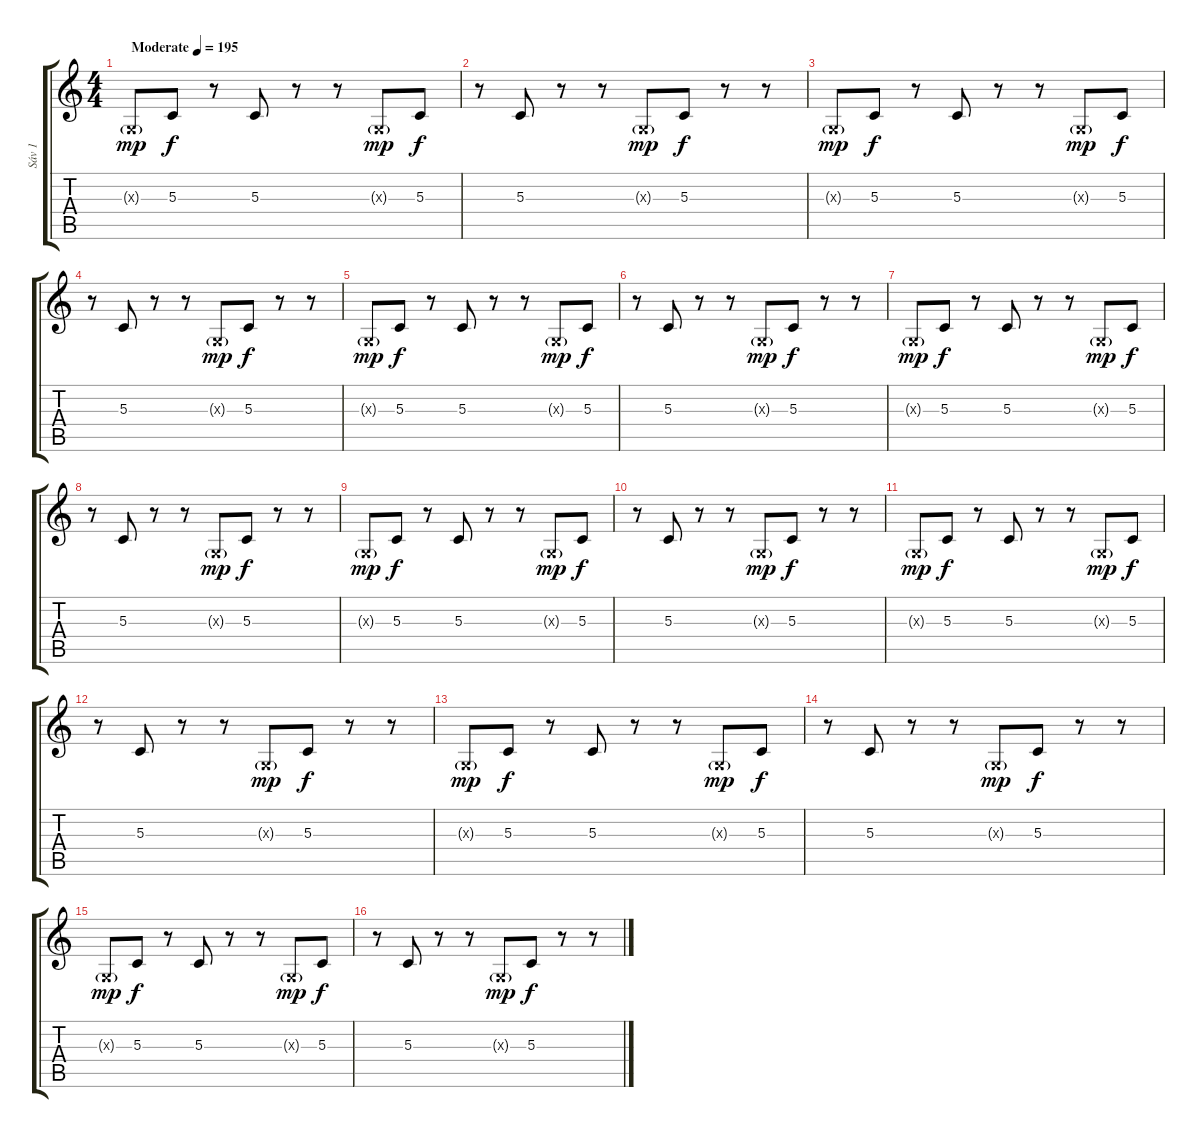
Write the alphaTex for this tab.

\track ("Sáv 1" "Sáv 1") {instrument fx7echoes}
\staff {score tabs}
\tuning (E4 B3 G3 D3 A2 E2) {hide}
\ts (4 4)
\tempo (195 "Moderate")
\clef g2
\ks c
0.3{g x}.8{dy mp instrument fx7echoes} 5.3.8{dy f} r.8 5.3.8 r.8 r.8 0.3{g x}.8{dy mp} 5.3.8{dy f} |
r.8 5.3.8 r.8 r.8 0.3{g x}.8{dy mp} 5.3.8{dy f} r.8 r.8 |
0.3{g x}.8{dy mp} 5.3.8{dy f} r.8 5.3.8 r.8 r.8 0.3{g x}.8{dy mp} 5.3.8{dy f} |
r.8 5.3.8 r.8 r.8 0.3{g x}.8{dy mp} 5.3.8{dy f} r.8 r.8 |
0.3{g x}.8{dy mp} 5.3.8{dy f} r.8 5.3.8 r.8 r.8 0.3{g x}.8{dy mp} 5.3.8{dy f} |
r.8 5.3.8 r.8 r.8 0.3{g x}.8{dy mp} 5.3.8{dy f} r.8 r.8 |
0.3{g x}.8{dy mp} 5.3.8{dy f} r.8 5.3.8 r.8 r.8 0.3{g x}.8{dy mp} 5.3.8{dy f} |
r.8 5.3.8 r.8 r.8 0.3{g x}.8{dy mp} 5.3.8{dy f} r.8 r.8 |
0.3{g x}.8{dy mp} 5.3.8{dy f} r.8 5.3.8 r.8 r.8 0.3{g x}.8{dy mp} 5.3.8{dy f} |
r.8 5.3.8 r.8 r.8 0.3{g x}.8{dy mp} 5.3.8{dy f} r.8 r.8 |
0.3{g x}.8{dy mp} 5.3.8{dy f} r.8 5.3.8 r.8 r.8 0.3{g x}.8{dy mp} 5.3.8{dy f} |
r.8 5.3.8 r.8 r.8 0.3{g x}.8{dy mp} 5.3.8{dy f} r.8 r.8 |
0.3{g x}.8{dy mp} 5.3.8{dy f} r.8 5.3.8 r.8 r.8 0.3{g x}.8{dy mp} 5.3.8{dy f} |
r.8 5.3.8 r.8 r.8 0.3{g x}.8{dy mp} 5.3.8{dy f} r.8 r.8 |
0.3{g x}.8{dy mp} 5.3.8{dy f} r.8 5.3.8 r.8 r.8 0.3{g x}.8{dy mp} 5.3.8{dy f} |
r.8 5.3.8 r.8 r.8 0.3{g x}.8{dy mp} 5.3.8{dy f} r.8 r.8
